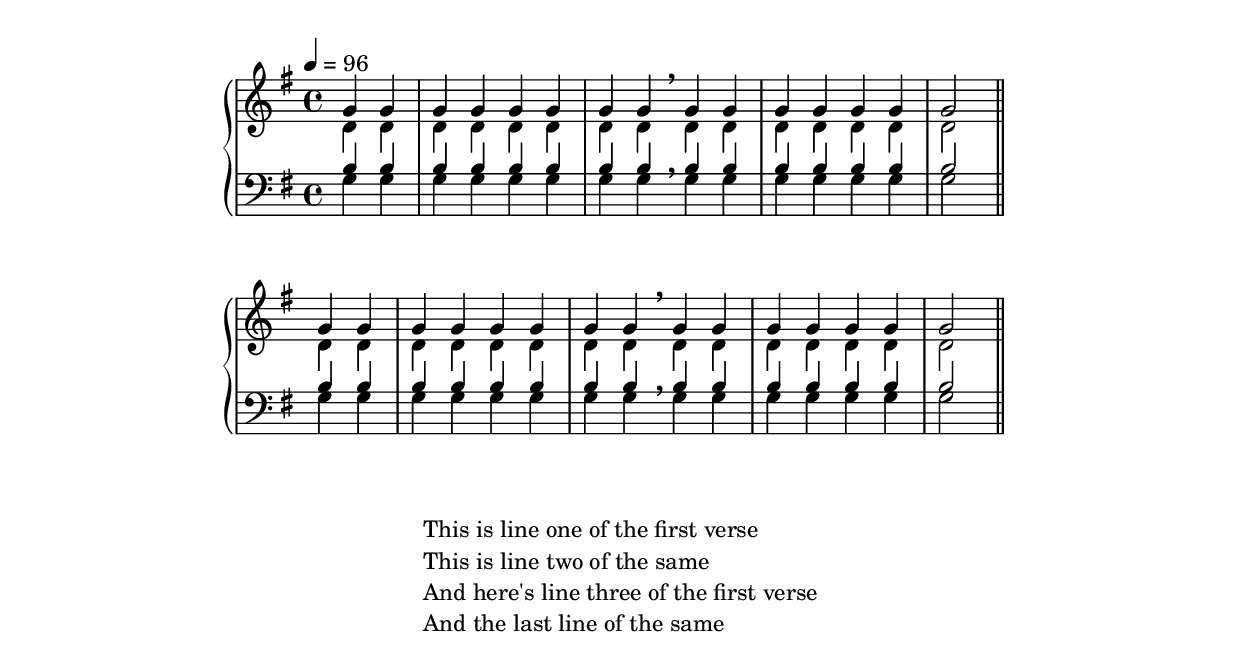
%% Do not edit this file; it is automatically
%% generated from LSR http://lsr.dsi.unimi.it
%% This file is in the public domain.
\version "2.12.2"

\header {
  lsrtags = "vocal-music, template"

%% Translation of GIT committish: a874fda3641c9e02f61be5c41b215b8304b8ed00
  texidoces = "
  Este fragmento de código muestra una forma de preparar un himno cuando
cada línea comienza con un compás parcial.  También muestra cómo
añadir los versos como texto independiente debajo de la música.

"

  doctitlees = "Plantilla para himnos"

%%    Translation of GIT committish: ab9e3136d78bfaf15cc6d77ed1975d252c3fe506

  texidocde = "
Dieses Beispiel zeigt eine Möglichkeit, eine Hymnusmelodie zu setzen, in
der jede Zeiel mit einem Auftakt beginnt und einem unvollständigen
Takt abschließt.  Es zeigt auch, wie man die Strophen als allein stehenden
Text unter die Noten hinzufügt.

"
  doctitlede = "Hymnus-Vorlage"


%% Translation of GIT committish: 26375d5016d8d180fc914bfd07cf76f4168f2e37

  texidocfr = "
Le code ci-dessous illustre la manière d'agencer un cantique liturgique
dans lequel chaque ligne débute et se termine par une mesure incomplète.
Vous noterez par ailleurs l'affichage des paroles indépendamment de la
musique.

"
  doctitlefr = "Modèle pour cantique"

  texidoc = "
This code shows one way of setting out a hymn tune when each line
starts and ends with a partial measure.  It also shows how to add the
verses as stand-alone text under the music.

"
  doctitle = "Hymn template"
} % begin verbatim

Timeline = {
  \time 4/4
  \tempo 4=96
  \partial 2
  s2 | s1 | s2 \breathe s2 | s1 | s2 \bar "||" \break
  s2 | s1 | s2 \breathe s2 | s1 | s2 \bar "||"
}

SopranoMusic = \relative g' {
  g4 g | g g g g | g g g g | g g g g | g2
  g4 g | g g g g | g g g g | g g g g | g2
}

AltoMusic = \relative c' {
  d4 d | d d d d | d d d d | d d d d | d2
  d4 d | d d d d | d d d d | d d d d | d2
}

TenorMusic = \relative a {
  b4 b | b b b b | b b b b | b b b b | b2
  b4 b | b b b b | b b b b | b b b b | b2
}

BassMusic =  \relative g {
  g4 g | g g g g | g g g g | g g g g | g2
  g4 g | g g g g | g g g g | g g g g | g2
}

global = {
 \key g \major
}

\score {  % Start score
  <<
    \new PianoStaff <<  % Start pianostaff
      \new Staff <<  % Start Staff = RH
        \global
        \clef "treble"
        \new Voice = "Soprano" <<  % Start Voice = "Soprano"
          \Timeline
          \voiceOne
          \SopranoMusic
        >>  % End Voice = "Soprano"
        \new Voice = "Alto" <<  % Start Voice = "Alto"
          \Timeline
          \voiceTwo
          \AltoMusic
        >>  % End Voice = "Alto"
      >>  % End Staff = RH
      \new Staff <<  % Start Staff = LH
        \global
        \clef "bass"
        \new Voice = "Tenor" <<  % Start Voice = "Tenor"
          \Timeline
          \voiceOne
          \TenorMusic
        >>  % End Voice = "Tenor"
        \new Voice = "Bass" <<  % Start Voice = "Bass"
          \Timeline
          \voiceTwo
          \BassMusic
        >>  % End Voice = "Bass"
      >>  % End Staff = LH
    >>  % End pianostaff
  >>
}  % End score

\markup {
  \fill-line {
    ""
    {
      \column {
        \left-align {
          "This is line one of the first verse"
          "This is line two of the same"
          "And here's line three of the first verse"
          "And the last line of the same"
        }
      }
    }
    ""
  }
}

\paper {  % Start paper block
  indent = 0     % don't indent first system
  line-width = 130   % shorten line length to suit music
}  % End paper block

